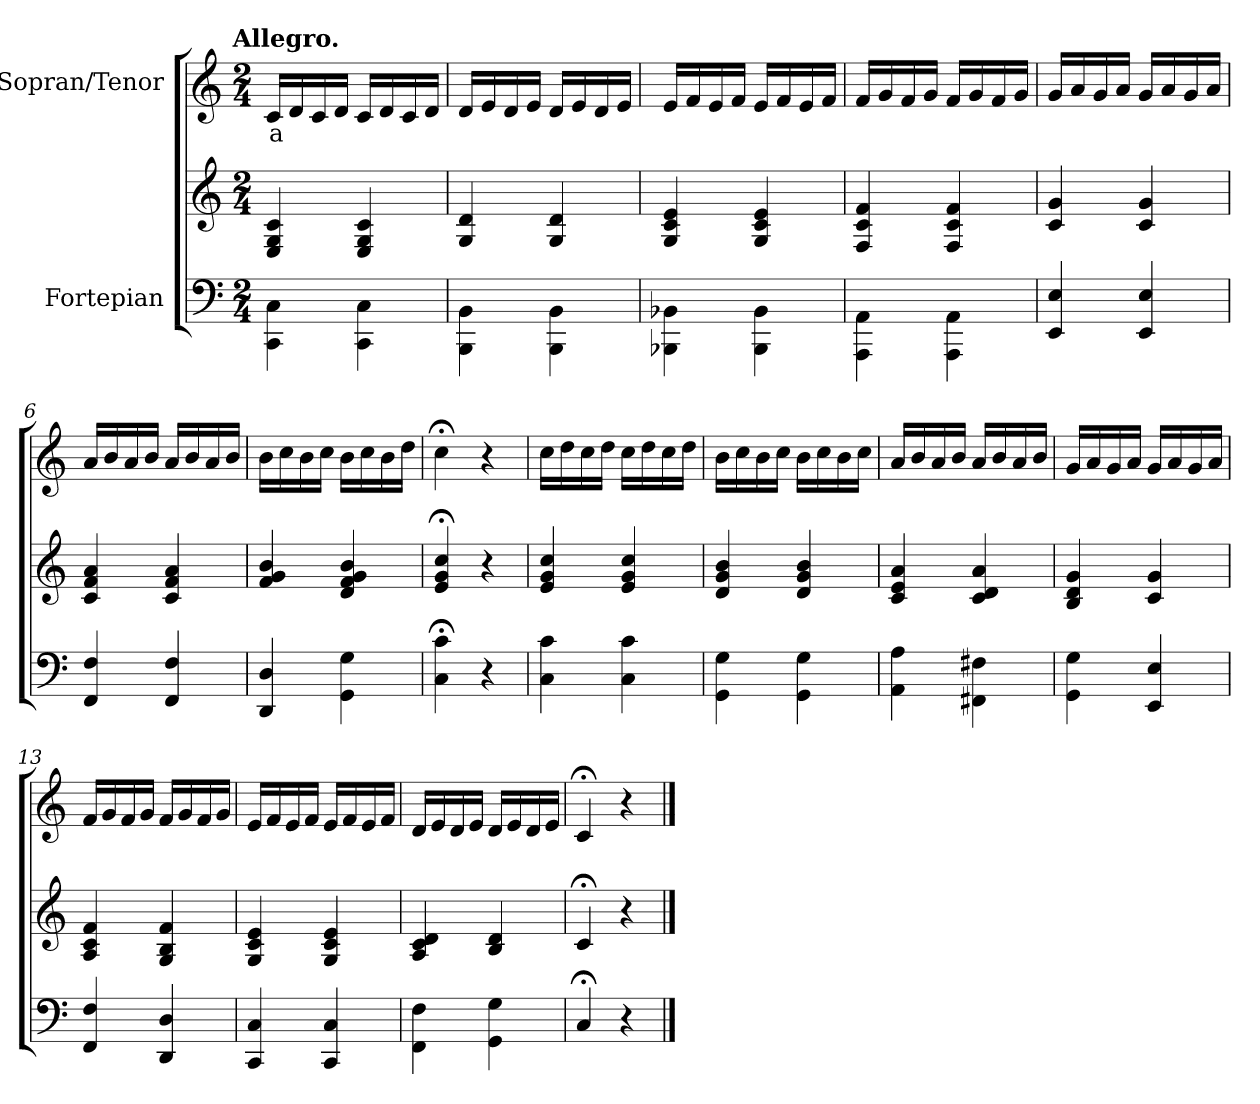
**kern	**kern	**kern	**text
*part2	*part2	*part1	*part1
*staff3	*staff2	*staff1	*staff1
*I"Fortepian	*	*I"Sopran/Tenor	*
*clefF4	*clefG2	*clefG2	*
*k[]	*k[]	*k[]	*
!!LO:TX:omd:t=Allegro.
*M2/4	*M2/4	*M2/4	*
=1	=1	=1	=1
4CC\ 4C\	4E/ 4G/ 4c/	16c/LL	a
.	.	16d/	.
.	.	16c/	.
.	.	16d/JJ	.
4CC\ 4C\	4E/ 4G/ 4c/	16c/LL	.
.	.	16d/	.
.	.	16c/	.
.	.	16d/JJ	.
=2	=2	=2	=2
4BBB\ 4BB\	4G/ 4d/	16d/LL	.
.	.	16e/	.
.	.	16d/	.
.	.	16e/JJ	.
4BBB\ 4BB\	4G/ 4d/	16d/LL	.
.	.	16e/	.
.	.	16d/	.
.	.	16e/JJ	.
=3	=3	=3	=3
4BBB-X\ 4BB-X\	4G/ 4c/ 4e/	16e/LL	.
.	.	16f/	.
.	.	16e/	.
.	.	16f/JJ	.
4BBB-\ 4BB-\	4G/ 4c/ 4e/	16e/LL	.
.	.	16f/	.
.	.	16e/	.
.	.	16f/JJ	.
=4	=4	=4	=4
4AAA\ 4AA\	4F/ 4c/ 4f/	16f/LL	.
.	.	16g/	.
.	.	16f/	.
.	.	16g/JJ	.
4AAA\ 4AA\	4F/ 4c/ 4f/	16f/LL	.
.	.	16g/	.
.	.	16f/	.
.	.	16g/JJ	.
=5	=5	=5	=5
4EE/ 4E/	4c/ 4g/	16g/LL	.
.	.	16a/	.
.	.	16g/	.
.	.	16a/JJ	.
4EE/ 4E/	4c/ 4g/	16g/LL	.
.	.	16a/	.
.	.	16g/	.
.	.	16a/JJ	.
=6	=6	=6	=6
4FF/ 4F/	4c/ 4f/ 4a/	16a/LL	.
.	.	16b/	.
.	.	16a/	.
.	.	16b/JJ	.
4FF/ 4F/	4c/ 4f/ 4a/	16a/LL	.
.	.	16b/	.
.	.	16a/	.
.	.	16b/JJ	.
=7	=7	=7	=7
4DD/ 4D/	4f/ 4g/ 4b/	16b\LL	.
.	.	16cc\	.
.	.	16b\	.
.	.	16cc\JJ	.
4GG\ 4G\	4d/ 4f/ 4g/ 4b/	16b\LL	.
.	.	16cc\	.
.	.	16b\	.
.	.	16dd\JJ	.
=8	=8	=8	=8
4C;<\ 4c;<\	4e;</ 4g;</ 4cc;</	4cc;<\	.
4r	4r	4r	.
=9	=9	=9	=9
4C\ 4c\	4e/ 4g/ 4cc/	16cc\LL	.
.	.	16dd\	.
.	.	16cc\	.
.	.	16dd\JJ	.
4C\ 4c\	4e/ 4g/ 4cc/	16cc\LL	.
.	.	16dd\	.
.	.	16cc\	.
.	.	16dd\JJ	.
=10	=10	=10	=10
4GG\ 4G\	4d/ 4g/ 4b/	16b\LL	.
.	.	16cc\	.
.	.	16b\	.
.	.	16cc\JJ	.
4GG\ 4G\	4d/ 4g/ 4b/	16b\LL	.
.	.	16cc\	.
.	.	16b\	.
.	.	16cc\JJ	.
=11	=11	=11	=11
4AA\ 4A\	4c/ 4e/ 4a/	16a/LL	.
.	.	16b/	.
.	.	16a/	.
.	.	16b/JJ	.
4FF#X\ 4F#X\	4c/ 4d/ 4a/	16a/LL	.
.	.	16b/	.
.	.	16a/	.
.	.	16b/JJ	.
=12	=12	=12	=12
4GG\ 4G\	4B/ 4d/ 4g/	16g/LL	.
.	.	16a/	.
.	.	16g/	.
.	.	16a/JJ	.
4EE/ 4E/	4c/ 4g/	16g/LL	.
.	.	16a/	.
.	.	16g/	.
.	.	16a/JJ	.
=13	=13	=13	=13
4FF/ 4F/	4A/ 4c/ 4f/	16f/LL	.
.	.	16g/	.
.	.	16f/	.
.	.	16g/JJ	.
4DD/ 4D/	4G/ 4B/ 4f/	16f/LL	.
.	.	16g/	.
.	.	16f/	.
.	.	16g/JJ	.
=14	=14	=14	=14
4CC/ 4C/	4G/ 4c/ 4e/	16e/LL	.
.	.	16f/	.
.	.	16e/	.
.	.	16f/JJ	.
4CC/ 4C/	4G/ 4c/ 4e/	16e/LL	.
.	.	16f/	.
.	.	16e/	.
.	.	16f/JJ	.
=15	=15	=15	=15
4FF\ 4F\	4A/ 4c/ 4d/	16d/LL	.
.	.	16e/	.
.	.	16d/	.
.	.	16e/JJ	.
4GG\ 4G\	4B/ 4d/	16d/LL	.
.	.	16e/	.
.	.	16d/	.
.	.	16e/JJ	.
=16	=16	=16	=16
4C;</	4c;</	4c;</	.
4r	4r	4r	.
==	==	==	==
*-	*-	*-	*-
